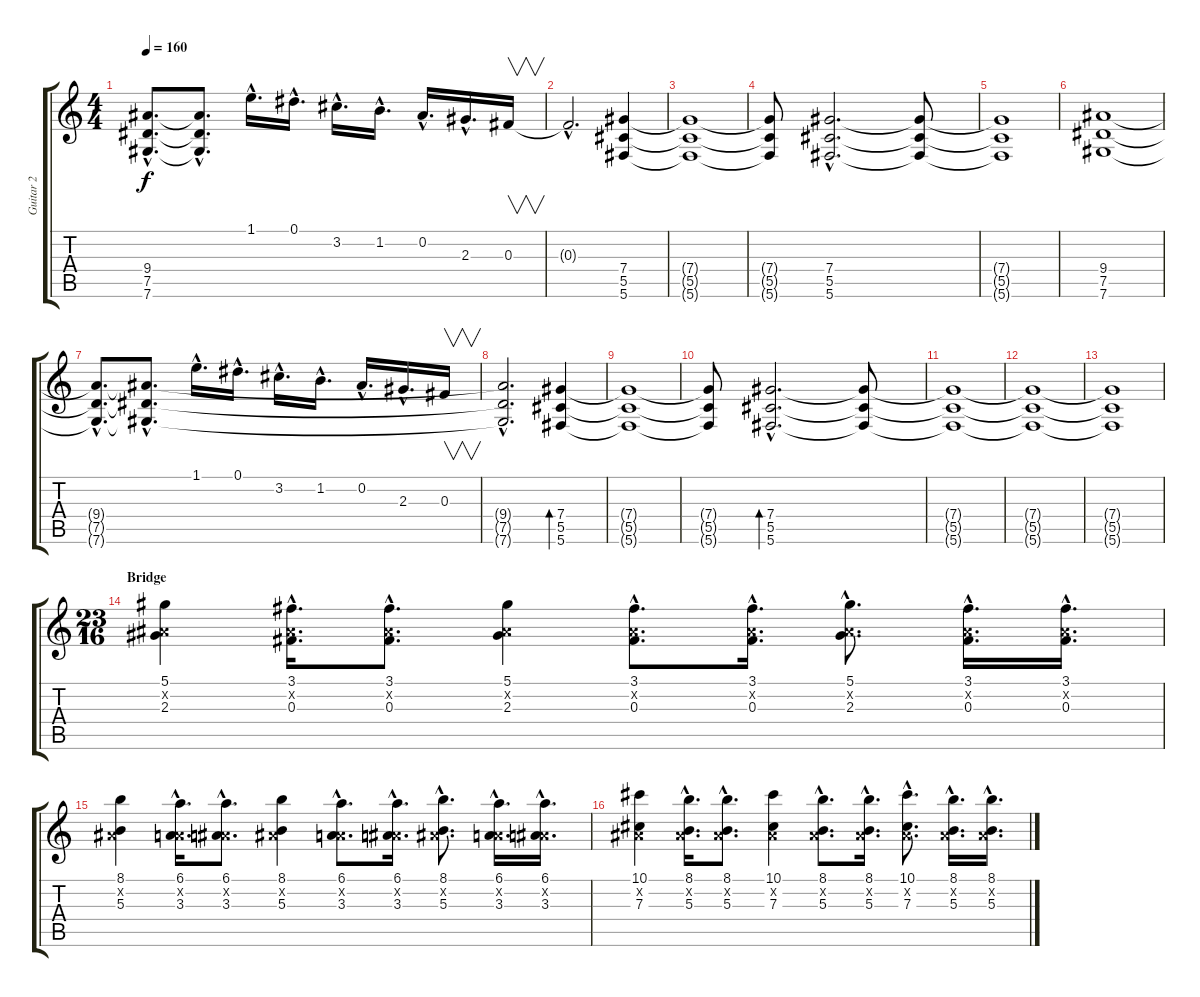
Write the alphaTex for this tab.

\track ("Guitar 2" "Guitar 2") {instrument distortionguitar}
\staff {score tabs}
\tuning (Eb4 Bb3 Gb3 Db3 Ab2 Db2) {hide}
\ts (4 4)
\tempo 160
\clef g2
\ks c
(9.4{hac t} 7.5{hac t} 7.6{hac t}).8{d dy f} (9.4{hac t} 7.5{hac t} 7.6{hac t}).8{d} 1.1{hac}.16{d balance 0 instrument distortionguitar} 0.1{hac}.16{d} 3.2{hac}.16{d} 1.2{hac}.16{d} 0.2{hac}.16{d} 2.3{hac}.16{d} 0.3.16{v} |
0.3{hac t}.2{d} (7.4 5.5 5.6).4{balance 8} |
(7.4{t} 5.5{t} 5.6{t}).1 |
(7.4{t} 5.5{t} 5.6{t}).8 (7.4{hac} 5.5{hac} 5.6{hac}).2{d} (7.4{t} 5.5{t} 5.6{t}).8 |
(7.4{t} 5.5{t} 5.6{t}).1 |
(9.4 7.5 7.6).1 |
(9.4{hac t} 7.5{hac t} 7.6{hac t}).8{d} (9.4{hac t} 7.5{hac t} 7.6{hac t}).8{d} 1.1{hac}.16{d balance 0 instrument distortionguitar} 0.1{hac}.16{d} 3.2{hac}.16{d} 1.2{hac}.16{d} 0.2{hac}.16{d} 2.3{hac}.16{d} 0.3.16{v} |
(9.4{hac t} 7.5{hac t} 7.6{hac t}).2{d} (7.4 5.5 5.6).4{bd 240 balance 8} |
(7.4{t} 5.5{t} 5.6{t}).1 |
(7.4{t} 5.5{t} 5.6{t}).8 (7.4{hac} 5.5{hac} 5.6{hac}).2{d bd 240} (7.4{t} 5.5{t} 5.6{t}).8 |
(7.4{t} 5.5{t} 5.6{t}).1 |
(7.4{t} 5.5{t} 5.6{t}).1 |
(7.4{t} 5.5{t} 5.6{t}).1 |
\ts (23 16)
\section ("" "Bridge")
(5.1 0.2{x} 2.3).4 (3.1{hac} 0.2{hac x} 0.3{hac}).16{d} (3.1{hac} 0.2{hac x} 0.3{hac}).8{d} (5.1 0.2{x} 2.3).4 (3.1{hac} 0.2{hac x} 0.3{hac}).8{d} (3.1{hac} 0.2{hac x} 0.3{hac}).16{d} (5.1{hac} 0.2{hac x} 2.3{hac}).8{d} (3.1{hac} 0.2{hac x} 0.3{hac}).16{d} (3.1{hac} 0.2{hac x} 0.3{hac}).16{d} |
(8.1 0.2{x} 5.3).4 (6.1{hac} 0.2{hac x} 3.3{hac}).16{d} (6.1{hac} 0.2{hac x} 3.3{hac}).8{d} (8.1 0.2{x} 5.3).4 (6.1{hac} 0.2{hac x} 3.3{hac}).8{d} (6.1{hac} 0.2{hac x} 3.3{hac}).16{d} (8.1{hac} 0.2{hac x} 5.3{hac}).8{d} (6.1{hac} 0.2{hac x} 3.3{hac}).16{d} (6.1{hac} 0.2{hac x} 3.3{hac}).16{d} |
(10.1 0.2{x} 7.3).4 (8.1{hac} 0.2{hac x} 5.3{hac}).16{d} (8.1{hac} 0.2{hac x} 5.3{hac}).8{d} (10.1 0.2{x} 7.3).4 (8.1{hac} 0.2{hac x} 5.3{hac}).8{d} (8.1{hac} 0.2{hac x} 5.3{hac}).16{d} (10.1{hac} 0.2{hac x} 7.3{hac}).8{d} (8.1{hac} 0.2{hac x} 5.3{hac}).16{d} (8.1{hac} 0.2{hac x} 5.3{hac}).16{d}
